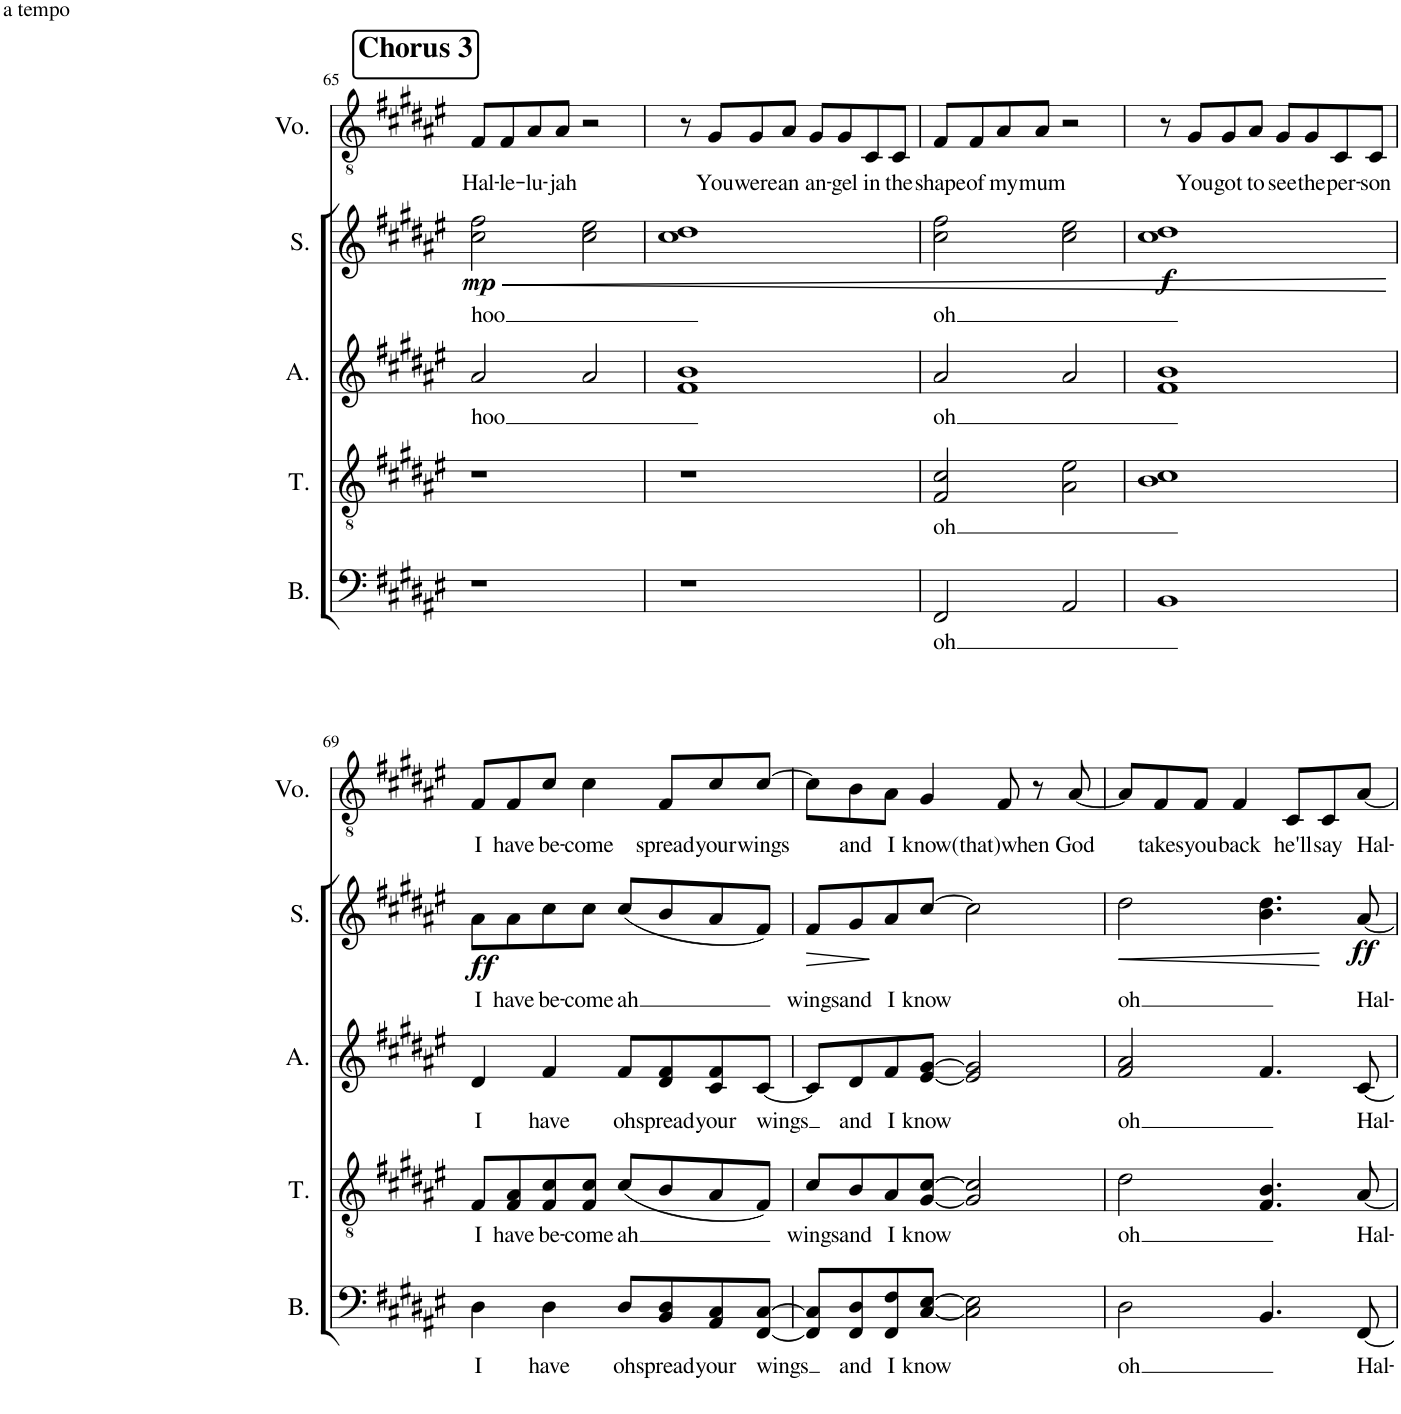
**kern	**text	**kern	**text	**kern	**text	**kern	**text	**dynam	**kern	**text	**text
*part5	*part5	*part4	*part4	*part3	*part3	*part2	*part2	*part2	*part1	*part1	*part1
*staff5	*staff5	*staff4	*staff4	*staff3	*staff3	*staff2	*staff2	*staff2	*staff1	*staff1	*staff1
*I"Bass	*	*I"Tenor	*	*I"Alto	*	*I"Soprano	*	*	*I"Voice	*	*
*I'B.	*	*I'T.	*	*I'A.	*	*I'S.	*	*	*I'Vo.	*	*
!!LO:PB:g=z
*clefF4	*	*clefGv2	*	*clefG2	*	*clefG2	*	*	*clefGv2	*	*
*k[f#c#g#d#a#e#]	*	*k[f#c#g#d#a#e#]	*	*k[f#c#g#d#a#e#]	*	*k[f#c#g#d#a#e#]	*	*	*k[f#c#g#d#a#e#]	*	*
*M4/4	*	*M4/4	*	*M4/4	*	*M4/4	*	*	*M4/4	*	*
!!LO:REH:place=s1:a:t=
!!LO:REH:place=s1:a:B:cj:fs=14:t=Chorus 3
=65	=65	=65	=65	=65	=65	=65	=65	=65	=65	=65	=65
!	!	!	!	!	!	!	!	!	!LO:TX:a:t=a tempo	!	!
!	!	!	!	!	!LO:LY:b	!	!LO:LY:b	!LO:HP:b	!	!LO:LY:b	!LO:LY:b
!	!	!	!	!	!	!	!	!LO:DY:n=1:b	!	!	!
1r	.	1r	.	2a#/	hoo	2cc#\ 2ff#\	hoo	< mp	8F#/L	Hal-	a
!	!	!	!	!	!	!	!	!	!	!LO:LY:b	!
.	.	.	.	.	.	.	.	.	8F#/	-le-	.
!	!	!	!	!	!	!	!	!	!	!LO:LY:b	!
.	.	.	.	.	.	.	.	.	8A#/	-lu-	.
!	!	!	!	!	!	!	!	!	!	!LO:LY:b	!
.	.	.	.	.	.	.	.	.	8A#/J	-jah	.
.	.	.	.	2a#/	.	2cc#\ 2ee#\	.	.	2r	.	.
=66	=66	=66	=66	=66	=66	=66	=66	=66	=66	=66	=66
1r	.	1r	.	1f# 1b	.	1cc# 1dd#	.	.	8r	.	.
!	!	!	!	!	!	!	!	!	!	!LO:LY:b	!
.	.	.	.	.	.	.	.	.	8G#/L	You	.
!	!	!	!	!	!	!	!	!	!	!LO:LY:b	!
.	.	.	.	.	.	.	.	.	8G#/	were	.
!	!	!	!	!	!	!	!	!	!	!LO:LY:b	!
.	.	.	.	.	.	.	.	.	8A#/J	an	.
!	!	!	!	!	!	!	!	!	!	!LO:LY:b	!
.	.	.	.	.	.	.	.	.	8G#/L	an-	.
!	!	!	!	!	!	!	!	!	!	!LO:LY:b	!
.	.	.	.	.	.	.	.	.	8G#/	-gel	.
!	!	!	!	!	!	!	!	!	!	!LO:LY:b	!
.	.	.	.	.	.	.	.	.	8C#/	in	.
!	!	!	!	!	!	!	!	!	!	!LO:LY:b	!
.	.	.	.	.	.	.	.	.	8C#/J	the	.
=67	=67	=67	=67	=67	=67	=67	=67	=67	=67	=67	=67
!	!LO:LY:b	!	!LO:LY:b	!	!LO:LY:b	!	!LO:LY:b	!	!	!LO:LY:b	!
2FF#/	oh	2F#/ 2c#/	oh	2a#/	oh	2cc#\ 2ff#\	oh	.	8F#/L	shape	.
!	!	!	!	!	!	!	!	!	!	!LO:LY:b	!
.	.	.	.	.	.	.	.	.	8F#/	of	.
!	!	!	!	!	!	!	!	!	!	!LO:LY:b	!
.	.	.	.	.	.	.	.	.	8A#/	my	.
!	!	!	!	!	!	!	!	!	!	!LO:LY:b	!
.	.	.	.	.	.	.	.	.	8A#/J	mum	.
2AA#/	.	2A#\ 2e#\	.	2a#/	.	2cc#\ 2ee#\	.	.	2r	.	.
=68	=68	=68	=68	=68	=68	=68	=68	=68	=68	=68	=68
!	!	!	!	!	!	!	!	!LO:DY:b	!	!	!
1BB	.	1B 1c#	.	1f# 1b	.	1cc# 1dd#	.	f	8r	.	.
!	!	!	!	!	!	!	!	!	!	!LO:LY:b	!LO:LY:b
.	.	.	.	.	.	.	.	.	8G#/L	You	a
!	!	!	!	!	!	!	!	!	!	!LO:LY:b	!
.	.	.	.	.	.	.	.	.	8G#/	got	.
!	!	!	!	!	!	!	!	!	!	!LO:LY:b	!
.	.	.	.	.	.	.	.	.	8A#/J	to	.
!	!	!	!	!	!	!	!	!	!	!LO:LY:b	!
.	.	.	.	.	.	.	.	.	8G#/L	see	.
!	!	!	!	!	!	!	!	!	!	!LO:LY:b	!
.	.	.	.	.	.	.	.	.	8G#/	the	.
!	!	!	!	!	!	!	!	!	!	!LO:LY:b	!
.	.	.	.	.	.	.	.	.	8C#/	per-	.
!	!	!	!	!	!	!	!	!	!	!LO:LY:b	!
.	.	.	.	.	.	.	.	.	8C#/J	-son	.
.	.	.	.	.	.	.	.	[	.	.	.
!!LO:LB:g=z
=69	=69	=69	=69	=69	=69	=69	=69	=69	=69	=69	=69
!	!LO:LY:b	!	!LO:LY:b	!	!LO:LY:b	!	!LO:LY:b	!LO:DY:b	!	!LO:LY:b	!
4D#\	I	8F#/L	I	4d#/	I	8a#\L	I	ff	8F#/L	I	.
!	!	!	!LO:LY:b	!	!	!	!LO:LY:b	!	!	!LO:LY:b	!
.	.	8F#/ 8A#/	have	.	.	8a#\	have	.	8F#/	have	.
!	!LO:LY:b	!	!LO:LY:b	!	!LO:LY:b	!	!LO:LY:b	!	!	!LO:LY:b	!
4D#\	have	8F#/ 8c#/	be-	4f#/	have	8cc#\	be-	.	8c#/J	be-	.
!	!	!	!LO:LY:b	!	!	!	!LO:LY:b	!	!	!LO:LY:b	!
.	.	8F#/ 8c#/J	-come	.	.	8cc#\J	-come	.	4c#\	-come	.
!	!LO:LY:b	!	!LO:LY:b	!	!LO:LY:b	!	!LO:LY:b	!	!	!	!
8D#/L	oh	(8c#/L	ah	8f#/L	oh	(8cc#/L	ah	.	.	.	.
!	!LO:LY:b	!	!	!	!LO:LY:b	!	!	!	!	!LO:LY:b	!
8BB/ 8D#/	spread	8B/	.	8d#/ 8f#/	spread	8b/	.	.	8F#/L	spread	.
!	!LO:LY:b	!	!	!	!LO:LY:b	!	!	!	!	!LO:LY:b	!
8AA#/ 8C#/	your	8A#/	.	8c#/ 8f#/	your	8a#/	.	.	8c#/	your	.
!	!LO:LY:b	!	!	!	!LO:LY:b	!	!	!	!	!LO:LY:b	!
[8FF#/ [8C#/J	wings	8F#/J)	.	[8c#/J	wings	8f#/J)	.	.	[8c#/J	wings	.
=70	=70	=70	=70	=70	=70	=70	=70	=70	=70	=70	=70
!	!	!	!LO:LY:b	!	!	!	!LO:LY:b	!LO:HP:b	!	!	!
8FF#/] 8C#/]L	.	8c#/L	wings	8c#/L]	.	8f#/L	wings	>	8c#\L]	.	.
!	!LO:LY:b	!	!LO:LY:b	!	!LO:LY:b	!	!LO:LY:b	!	!	!LO:LY:b	!LO:LY:b
8FF#/ 8D#/	and	8B/	and	8d#/	and	8g#/	and	.	8B\	and	a
!	!LO:LY:b	!	!LO:LY:b	!	!LO:LY:b	!	!LO:LY:b	!	!	!LO:LY:b	!
8FF#/ 8F#/	I	8A#/	I	8f#/	I	8a#/	I	.	8A#\J	I	.
!	!LO:LY:b	!	!LO:LY:b	!	!LO:LY:b	!	!LO:LY:b	!	!	!LO:LY:b	!
[8C#/ [8E#/J	know	[8G#/ [8c#/J	know	[8e#/ [8g#/J	know	[8cc#/J	know	.	4G#/	know	.
2C#\] 2E#\]	.	2G#/] 2c#/]	.	2e#/] 2g#/]	.	2cc#\]	.	.	.	.	.
!	!	!	!	!	!	!	!	!	!	!LO:LY:b	!
.	.	.	.	.	.	.	.	.	8F#/	(that)when	.
.	.	.	.	.	.	.	.	.	8r	.	.
!	!	!	!	!	!	!	!	!	!	!LO:LY:b	!
.	.	.	.	.	.	.	.	.	[8A#/	God	.
.	.	.	.	.	.	.	.	]	.	.	.
=71	=71	=71	=71	=71	=71	=71	=71	=71	=71	=71	=71
!	!LO:LY:b	!	!LO:LY:b	!	!LO:LY:b	!	!LO:LY:b	!LO:HP:b	!	!	!
2D#\	oh	2d#\	oh	2f#/ 2a#/	oh	2dd#\	oh	<	8A#/L]	.	.
!	!	!	!	!	!	!	!	!	!	!LO:LY:b	!
.	.	.	.	.	.	.	.	.	8F#/	takes	.
!	!	!	!	!	!	!	!	!	!	!LO:LY:b	!
.	.	.	.	.	.	.	.	.	8F#/J	you	.
!	!	!	!	!	!	!	!	!	!	!LO:LY:b	!
.	.	.	.	.	.	.	.	.	4F#/	back	.
4.BB/	.	4.F#/ 4.B/	.	4.f#/	.	4.b\ 4.dd#\	.	.	.	.	.
!	!	!	!	!	!	!	!	!	!	!LO:LY:b	!
.	.	.	.	.	.	.	.	.	8C#/L	he'll	.
!	!	!	!	!	!	!	!	!	!	!LO:LY:b	!
.	.	.	.	.	.	.	.	.	8C#/	say	.
!	!LO:LY:b	!	!LO:LY:b	!	!LO:LY:b	!	!LO:LY:b	!LO:DY:b	!	!LO:LY:b	!
[8FF#/	Hal-	[8A#/	Hal-	[8c#/	Hal-	[8a#/	Hal-	ff	[8A#/J	Hal-	.
.	.	.	.	.	.	.	.	[	.	.	.
=	=	=	=	=	=	=	=	=	=	=	=
*-	*-	*-	*-	*-	*-	*-	*-	*-	*-	*-	*-
